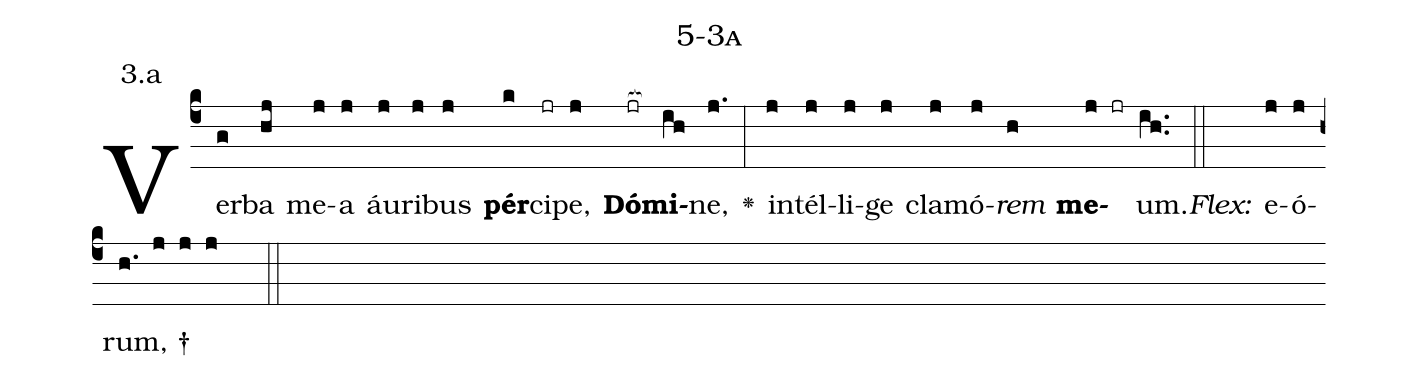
name: 5-3a;
annotation: 3.a;
%%
(c4)Ver(g)ba(hj) me(j)a(j) áu(j)ri(j)bus(j) <b>pér</b>(k)ci(jr)pe,(j) <b>Dó</b>(jr[ocb:1{])<b>mi</b>(ih[ocb:0}])ne,(j.) <v>\greheightstar</v>(:) in(j)tél(j)li(j)ge(j) cla(j)mó(j)<i>rem</i>(h) <b>me</b>(j jr)um.(ih..) (::)
<i>Flex:</i>()  e(j)ó(j)rum, †(h. j j j  ::)

%E(j) u(j) o(j) u(h) a(j) e.(ih..) (::)
